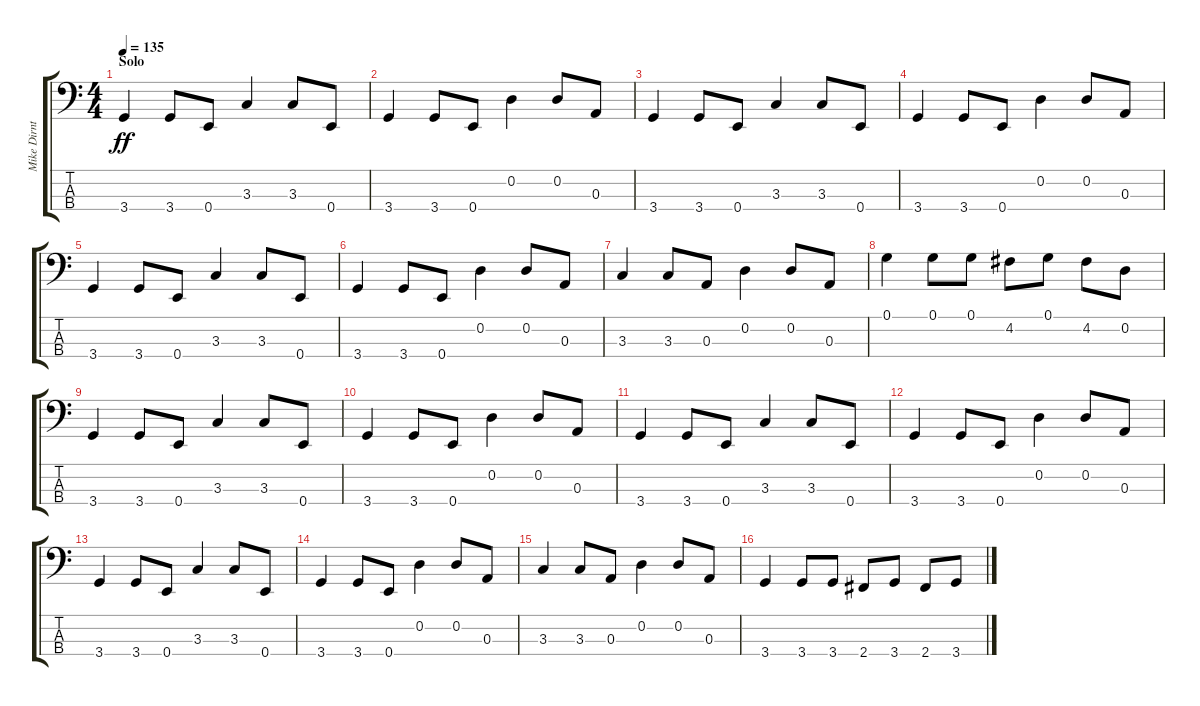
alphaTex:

\track ("Mike Dirnt (Bass 2)" "Mike Dirnt") {instrument electricbassfinger}
\staff {score tabs}
\tuning (G2 D2 A1 E1) {hide}
\ts (4 4)
\section ("" "Solo")
\tempo 135
\clef f4
\ks c
3.4.4{dy ff} 3.4.8 0.4.8 3.3.4 3.3.8 0.4.8 |
3.4.4 3.4.8 0.4.8 0.2.4 0.2.8 0.3.8 |
3.4.4 3.4.8 0.4.8 3.3.4 3.3.8 0.4.8 |
3.4.4 3.4.8 0.4.8 0.2.4 0.2.8 0.3.8 |
3.4.4 3.4.8 0.4.8 3.3.4 3.3.8 0.4.8 |
3.4.4 3.4.8 0.4.8 0.2.4 0.2.8 0.3.8 |
3.3.4 3.3.8 0.3.8 0.2.4 0.2.8 0.3.8 |
0.1.4 0.1.8 0.1.8 4.2.8 0.1.8 4.2.8 0.2.8 |
3.4.4 3.4.8 0.4.8 3.3.4 3.3.8 0.4.8 |
3.4.4 3.4.8 0.4.8 0.2.4 0.2.8 0.3.8 |
3.4.4 3.4.8 0.4.8 3.3.4 3.3.8 0.4.8 |
3.4.4 3.4.8 0.4.8 0.2.4 0.2.8 0.3.8 |
3.4.4 3.4.8 0.4.8 3.3.4 3.3.8 0.4.8 |
3.4.4 3.4.8 0.4.8 0.2.4 0.2.8 0.3.8 |
3.3.4 3.3.8 0.3.8 0.2.4 0.2.8 0.3.8 |
3.4.4 3.4.8 3.4.8 2.4.8 3.4.8 2.4.8 3.4.8
